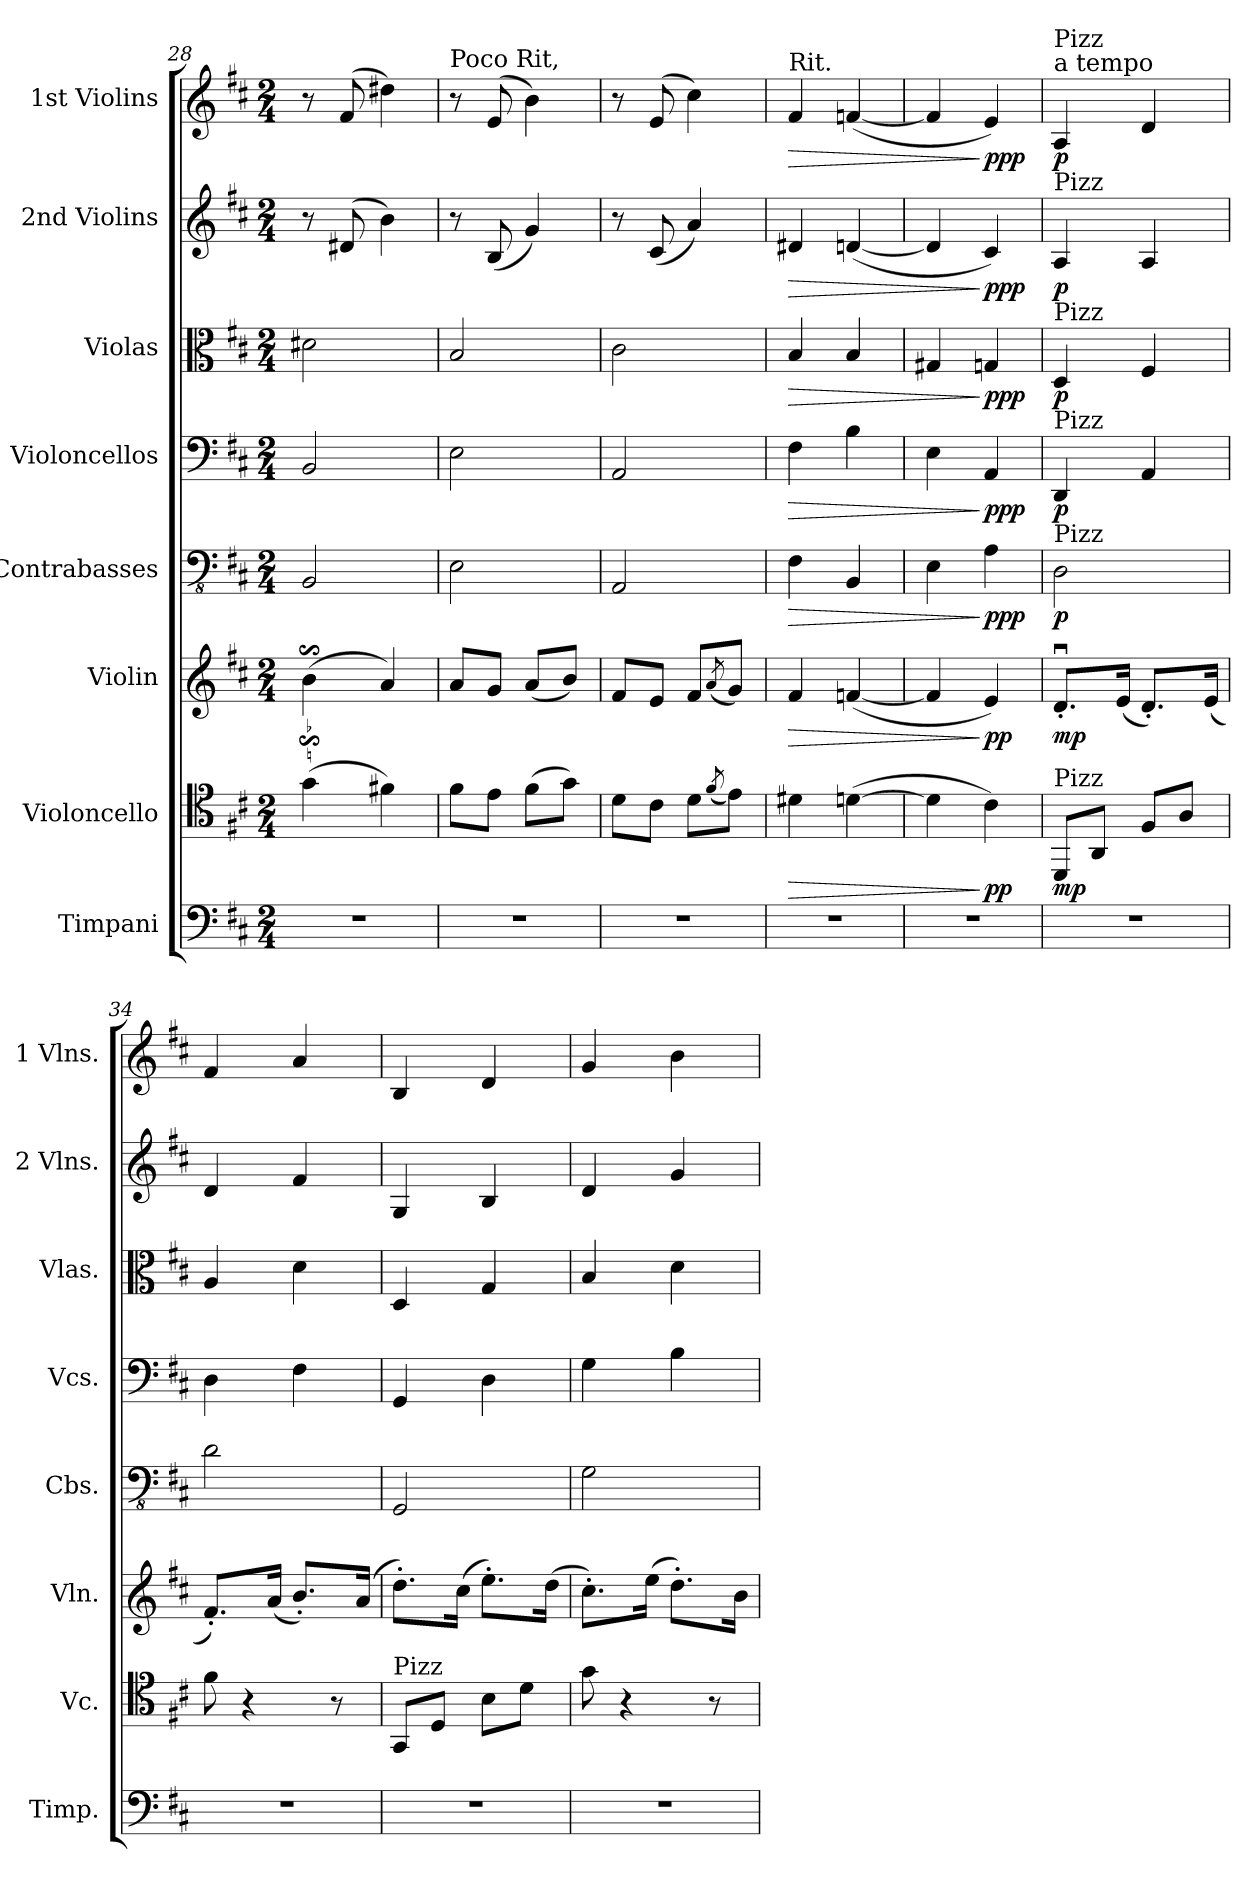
**kern	**kern	**dynam	**kern	**dynam	**kern	**dynam	**kern	**dynam	**kern	**dynam	**kern	**dynam	**kern	**dynam
*part8	*part7	*part7	*part6	*part6	*part5	*part5	*part4	*part4	*part3	*part3	*part2	*part2	*part1	*part1
*staff8	*staff7	*staff7	*staff6	*staff6	*staff5	*staff5	*staff4	*staff4	*staff3	*staff3	*staff2	*staff2	*staff1	*staff1
*I"Timpani	*I"Violoncello	*	*I"Violin	*	*I"Contrabasses	*	*I"Violoncellos	*	*I"Violas	*	*I"2nd Violins	*	*I"1st Violins	*
*I'Timp.	*I'Vc.	*	*I'Vln.	*	*I'Cbs.	*	*I'Vcs.	*	*I'Vlas.	*	*I'2 Vlns.	*	*I'1 Vlns.	*
*clefF4	*clefC4	*	*clefG2	*	*clefFv4	*	*clefF4	*	*clefC3	*	*clefG2	*	*clefG2	*
*k[f#c#]	*k[f#c#]	*	*k[f#c#]	*	*k[f#c#]	*	*k[f#c#]	*	*k[f#c#]	*	*k[f#c#]	*	*k[f#c#]	*
*M2/4	*M2/4	*	*M2/4	*	*M2/4	*	*M2/4	*	*M2/4	*	*M2/4	*	*M2/4	*
*MM74	*MM74	*	*MM74	*	*MM74	*	*MM74	*	*MM74	*	*MM74	*	*MM74	*
=28	=28	=28	=28	=28	=28	=28	=28	=28	=28	=28	=28	=28	=28	=28
2r	(4gs$Ss\	.	(4bs$SS\	.	2BBB/	.	2BB/	.	2d#X\	.	8r	.	8r	.
.	.	.	.	.	.	.	.	.	.	.	(8d#X/	.	(8f#/	.
.	4f#\)	.	4a/)	.	.	.	.	.	.	.	4b\)	.	4dd#X\)	.
=29	=29	=29	=29	=29	=29	=29	=29	=29	=29	=29	=29	=29	=29	=29
*	*	*	*	*	*	*	*	*	*	*	*	*	*MM72	*
!	!	!	!	!	!	!	!	!	!	!	!	!	!LO:TX:a:t=Poco Rit,	!
2r	8f#\L	.	8a/L	.	2EE\	.	2E\	.	2B/	.	8r	.	8r	.
.	8e\J	.	8g/J	.	.	.	.	.	.	.	(8B/	.	(8e/	.
*	*	*	*	*	*	*	*	*	*	*	*	*	*MM70	*
.	(8f#\L	.	(8a/L	.	.	.	.	.	.	.	4g/)	.	4b\)	.
.	8g\J)	.	8b/J)	.	.	.	.	.	.	.	.	.	.	.
=30	=30	=30	=30	=30	=30	=30	=30	=30	=30	=30	=30	=30	=30	=30
*	*	*	*	*	*	*	*	*	*	*	*	*	*MM68	*
2r	8d\L	.	8f#/L	.	2AAA/	.	2AA/	.	2c#\	.	8r	.	8r	.
.	8c#\J	.	8e/J	.	.	.	.	.	.	.	(8c#/	.	(8e/	.
*	*	*	*	*	*	*	*	*	*	*	*	*	*MM66	*
.	8d\L	.	8f#/L	.	.	.	.	.	.	.	4a/)	.	4cc#\)	.
.	(8qf#/	.	(8qa/	.	.	.	.	.	.	.	.	.	.	.
.	8e\J)	.	8g/J)	.	.	.	.	.	.	.	.	.	.	.
=31	=31	=31	=31	=31	=31	=31	=31	=31	=31	=31	=31	=31	=31	=31
*	*	*	*	*	*	*	*	*	*	*	*	*	*MM64	*
!	!	!	!	!	!	!	!	!	!	!	!	!	!LO:TX:a:t=Rit.	!
!	!	!LO:HP:b	!	!LO:HP:b	!	!LO:HP:b	!	!LO:HP:b	!	!LO:HP:b	!	!LO:HP:b	!	!LO:HP:b
2r	4d#X\	>	4f#/	>	4FF#\	>	4F#\	>	4B/	>	4d#X/	>	4f#/	>
*	*	*	*	*	*	*	*	*	*	*	*	*	*MM60	*
.	([4dn\	.	([4fn/	.	4BBB/	.	4B\	.	4B/	.	([4dn/	.	([4fn/	.
=32	=32	=32	=32	=32	=32	=32	=32	=32	=32	=32	=32	=32	=32	=32
*	*	*	*	*	*	*	*	*	*	*	*	*	*MM54	*
2r	4d\]	.	4f/]	.	4EE\	.	4E\	.	4G#X/	.	4d/]	.	4f/]	.
*	*	*	*	*	*	*	*	*	*	*	*	*	*MM50	*
!	!	!LO:DY:n=1:b	!	!LO:DY:n=1:b	!	!LO:DY:n=1:b	!	!LO:DY:n=1:b	!	!LO:DY:n=1:b	!	!LO:DY:n=1:b	!	!LO:DY:n=1:b
.	4c#\)	] pp	4e/)	] pp	4AA\	] ppp	4AA/	] ppp	4Gn/	] ppp	4c#/)	] ppp	4e/)	] ppp
=33	=33	=33	=33	=33	=33	=33	=33	=33	=33	=33	=33	=33	=33	=33
!!LO:REH:place=s1:a:B:fs=14:t=C
*	*	*	*	*	*	*	*	*	*	*	*	*	*MM90	*
!	!	!	!	!	!	!	!	!	!	!	!	!	!LO:TX:a:t=a tempo	!
!	!	!	!	!	!	!	!	!	!	!	!	!	!LO:TX:a:t=Pizz	!
!	!	!	!	!	!	!	!	!	!	!	!LO:TX:a:t=Pizz	!	!	!
!	!	!	!	!	!	!	!	!	!LO:TX:a:t=Pizz	!	!	!	!	!
!	!	!	!	!	!	!	!LO:TX:a:t=Pizz	!	!	!	!	!	!	!
!	!	!	!	!	!LO:TX:a:t=Pizz	!	!	!	!	!	!	!	!	!
!	!LO:TX:a:t=Pizz	!	!	!	!	!	!	!	!	!	!	!	!	!
!	!	!LO:DY:b	!	!LO:DY:b	!	!LO:DY:b	!	!LO:DY:b	!	!LO:DY:b	!	!LO:DY:b	!	!LO:DY:b
2r	8DD/L	mp	8.du'/L	mp	2DD\	p	4DD/	p	4D/	p	4A/	p	4A/	p
.	8AA/J	.	.	.	.	.	.	.	.	.	.	.	.	.
.	.	.	(16e/Jk	.	.	.	.	.	.	.	.	.	.	.
.	8F#/L	.	8.d'/L)	.	.	.	4AA/	.	4F#/	.	4A/	.	4d/	.
.	8A/J	.	.	.	.	.	.	.	.	.	.	.	.	.
.	.	.	(16e/Jk	.	.	.	.	.	.	.	.	.	.	.
=34	=34	=34	=34	=34	=34	=34	=34	=34	=34	=34	=34	=34	=34	=34
2r	8f#\	.	8.f#'/L)	.	2D\	.	4D\	.	4A/	.	4d/	.	4f#/	.
.	4r	.	.	.	.	.	.	.	.	.	.	.	.	.
.	.	.	(16a/Jk	.	.	.	.	.	.	.	.	.	.	.
.	.	.	8.b'/L)	.	.	.	4F#\	.	4d\	.	4f#/	.	4a/	.
.	8r	.	.	.	.	.	.	.	.	.	.	.	.	.
.	.	.	(16a/Jk	.	.	.	.	.	.	.	.	.	.	.
=35	=35	=35	=35	=35	=35	=35	=35	=35	=35	=35	=35	=35	=35	=35
!	!LO:TX:a:t=Pizz	!	!	!	!	!	!	!	!	!	!	!	!	!
2r	8GG/L	.	8.dd'\L)	.	2GGG/	.	4GG/	.	4D/	.	4G/	.	4B/	.
.	8D/J	.	.	.	.	.	.	.	.	.	.	.	.	.
.	.	.	(16cc#\Jk	.	.	.	.	.	.	.	.	.	.	.
.	8B\L	.	8.ee'\L)	.	.	.	4D\	.	4G/	.	4B/	.	4d/	.
.	8d\J	.	.	.	.	.	.	.	.	.	.	.	.	.
.	.	.	(16dd\Jk	.	.	.	.	.	.	.	.	.	.	.
=36	=36	=36	=36	=36	=36	=36	=36	=36	=36	=36	=36	=36	=36	=36
2r	8g\	.	8.cc#'\L)	.	2GG\	.	4G\	.	4B/	.	4d/	.	4g/	.
.	4r	.	.	.	.	.	.	.	.	.	.	.	.	.
.	.	.	(16ee\Jk	.	.	.	.	.	.	.	.	.	.	.
.	.	.	8.dd'\L)	.	.	.	4B\	.	4d\	.	4g/	.	4b\	.
.	8r	.	.	.	.	.	.	.	.	.	.	.	.	.
.	.	.	16b\Jk	.	.	.	.	.	.	.	.	.	.	.
=	=	=	=	=	=	=	=	=	=	=	=	=	=	=
*-	*-	*-	*-	*-	*-	*-	*-	*-	*-	*-	*-	*-	*-	*-
